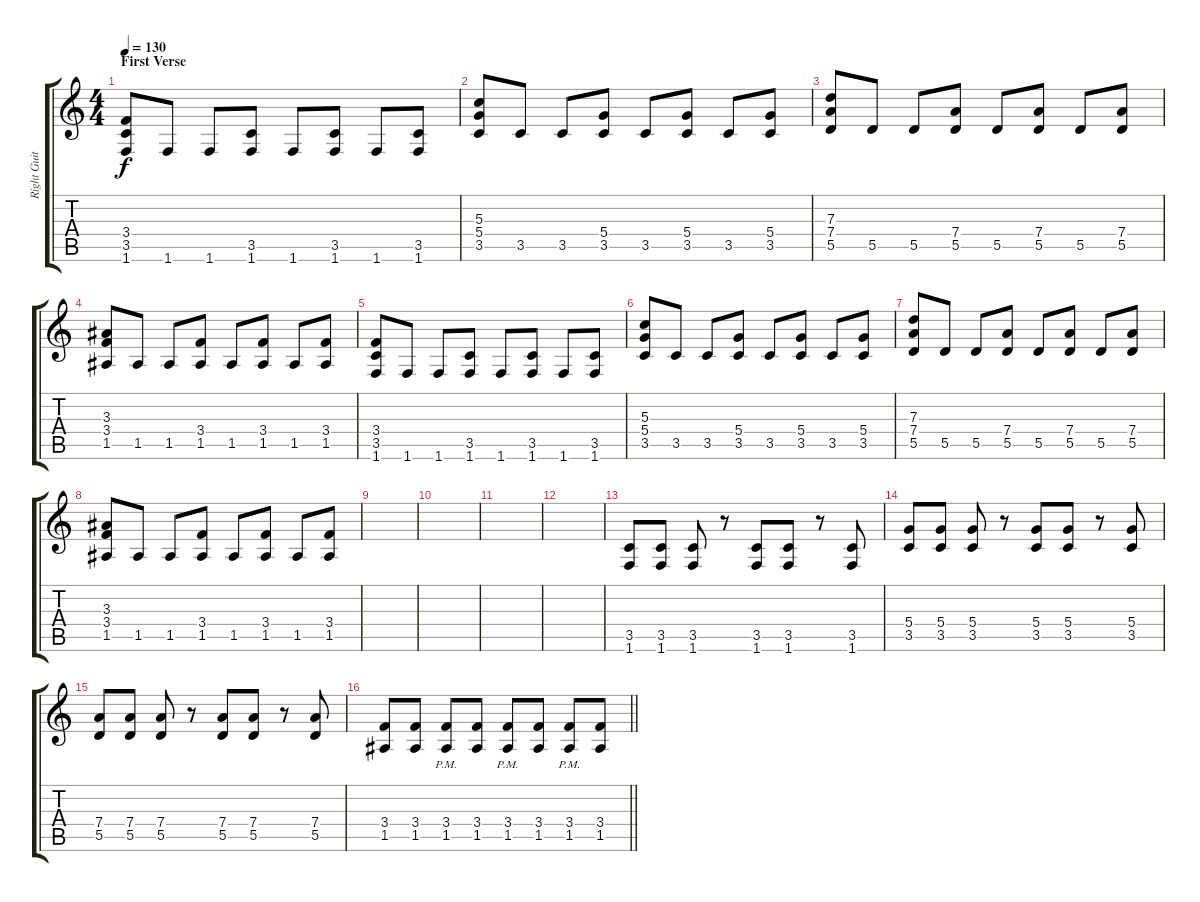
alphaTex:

\track ("Right Guitar" "Right Guit") {instrument overdrivenguitar}
\staff {score tabs}
\tuning (E4 B3 G3 D3 A2 E2) {hide}
\ts (4 4)
\section ("" "First Verse")
\tempo 130
\clef g2
\ks c
(3.4 3.5 1.6).8{dy f} 1.6.8 1.6.8 (3.5 1.6).8 1.6.8 (3.5 1.6).8 1.6.8 (3.5 1.6).8 |
(5.3 5.4 3.5).8 3.5.8 3.5.8 (5.4 3.5).8 3.5.8 (5.4 3.5).8 3.5.8 (5.4 3.5).8 |
(7.3 7.4 5.5).8 5.5.8 5.5.8 (7.4 5.5).8 5.5.8 (7.4 5.5).8 5.5.8 (7.4 5.5).8 |
(3.3 3.4 1.5).8 1.5.8 1.5.8 (3.4 1.5).8 1.5.8 (3.4 1.5).8 1.5.8 (3.4 1.5).8 |
(3.4 3.5 1.6).8 1.6.8 1.6.8 (3.5 1.6).8 1.6.8 (3.5 1.6).8 1.6.8 (3.5 1.6).8 |
(5.3 5.4 3.5).8 3.5.8 3.5.8 (5.4 3.5).8 3.5.8 (5.4 3.5).8 3.5.8 (5.4 3.5).8 |
(7.3 7.4 5.5).8 5.5.8 5.5.8 (7.4 5.5).8 5.5.8 (7.4 5.5).8 5.5.8 (7.4 5.5).8 |
(3.3 3.4 1.5).8 1.5.8 1.5.8 (3.4 1.5).8 1.5.8 (3.4 1.5).8 1.5.8 (3.4 1.5).8 |
|
|
|
|
(3.5 1.6).8 (3.5 1.6).8 (3.5 1.6).8 r.8 (3.5 1.6).8 (3.5 1.6).8 r.8 (3.5 1.6).8 |
(5.4 3.5).8 (5.4 3.5).8 (5.4 3.5).8 r.8 (5.4 3.5).8 (5.4 3.5).8 r.8 (5.4 3.5).8 |
(7.4 5.5).8 (7.4 5.5).8 (7.4 5.5).8 r.8 (7.4 5.5).8 (7.4 5.5).8 r.8 (7.4 5.5).8 |
\barLineRight lightlight
(3.4 1.5).8 (3.4 1.5).8 (3.4{pm} 1.5{pm}).8 (3.4 1.5).8 (3.4{pm} 1.5{pm}).8 (3.4 1.5).8 (3.4{pm} 1.5{pm}).8 (3.4 1.5).8
